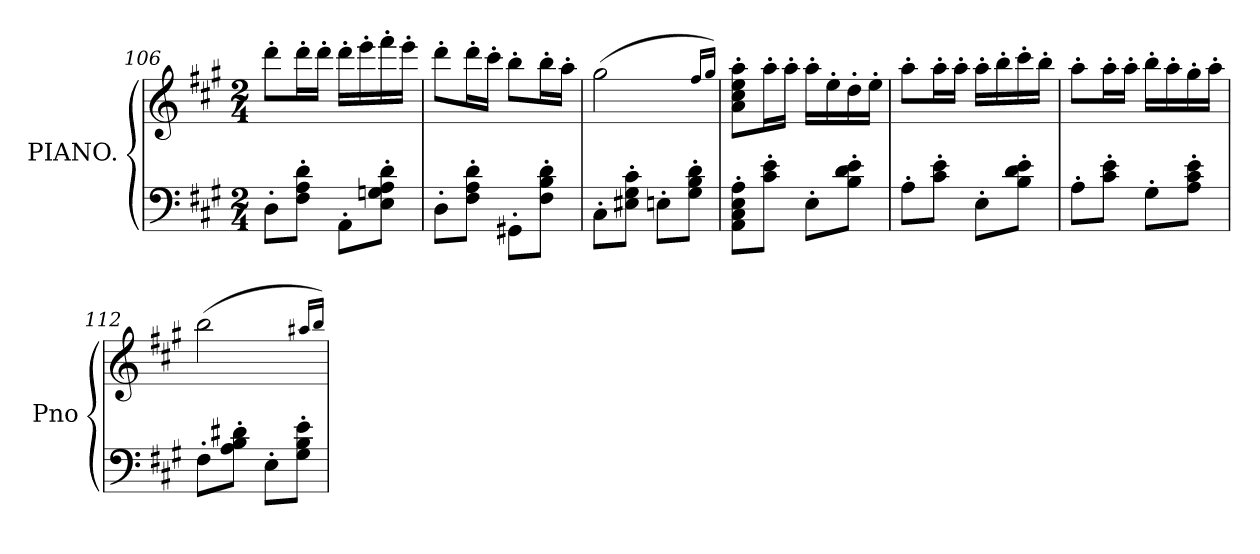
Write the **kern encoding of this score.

**kern	**kern
*part1	*part1
*staff2	*staff1
*I"PIANO.	*
*I'Pno	*
*clefF4	*clefG2
*k[f#c#g#]	*k[f#c#g#]
*A:	*A:
*M2/4	*M2/4
=106	=106
8D'\L	8ddd'\L
8F#\' 8A\' 8d\'J	16ddd'\L
.	16ddd'\JJ
8AA'\L	16ddd'\LL
.	16eee'\
8E\' 8Gn\' 8A\' 8d\'J	16fff#'\
.	16eee'\JJ
=107	=107
8D'\L	8ddd'\L
8F#\' 8A\' 8d\'J	16ddd'\L
.	16ccc#'\JJ
8GG#X'\L	8bb'\L
8F#\' 8B\' 8d\'J	16bb'\L
.	16aa'\JJ
=108	=108
8C#'\L	(2gg#\
8E#X\' 8G#\' 8c#\'J	.
8En'\L	.
8G#\' 8B\' 8d\'J	.
.	16qff#/LL
.	16qgg#/JJ)
!!LO:PB:g=z
=109	=109
8AA\' 8C#\' 8E\' 8A\'L	8a\' 8cc#\' 8ee\' 8aa\'L
8c#\' 8e\'J	16aa'\L
.	16aa'\JJ
8E'\L	16aa'\LL
.	16ee'\
8B\' 8d\' 8e\'J	16dd'\
.	16ee'\JJ
=110	=110
8A'\L	8aa'\L
8c#\' 8e\'J	16aa'\L
.	16aa'\JJ
8E'\L	16aa'\LL
.	16bb'\
8B\' 8d\' 8e\'J	16ccc#'\
.	16bb'\JJ
=111	=111
8A'\L	8aa'\L
8c#\' 8e\'J	16aa'\L
.	16aa'\JJ
8G#'\L	16bb'\LL
.	16aa'\
8A\' 8c#\' 8e\'J	16gg#'\
.	16aa'\JJ
=112	=112
8F#'\L	(2bb\
8A\' 8B\' 8d#X\'J	.
8E'\L	.
8G#\' 8B\' 8e\'J	.
.	16qaa#X/LL
.	16qbb/JJ)
=	=
*-	*-
